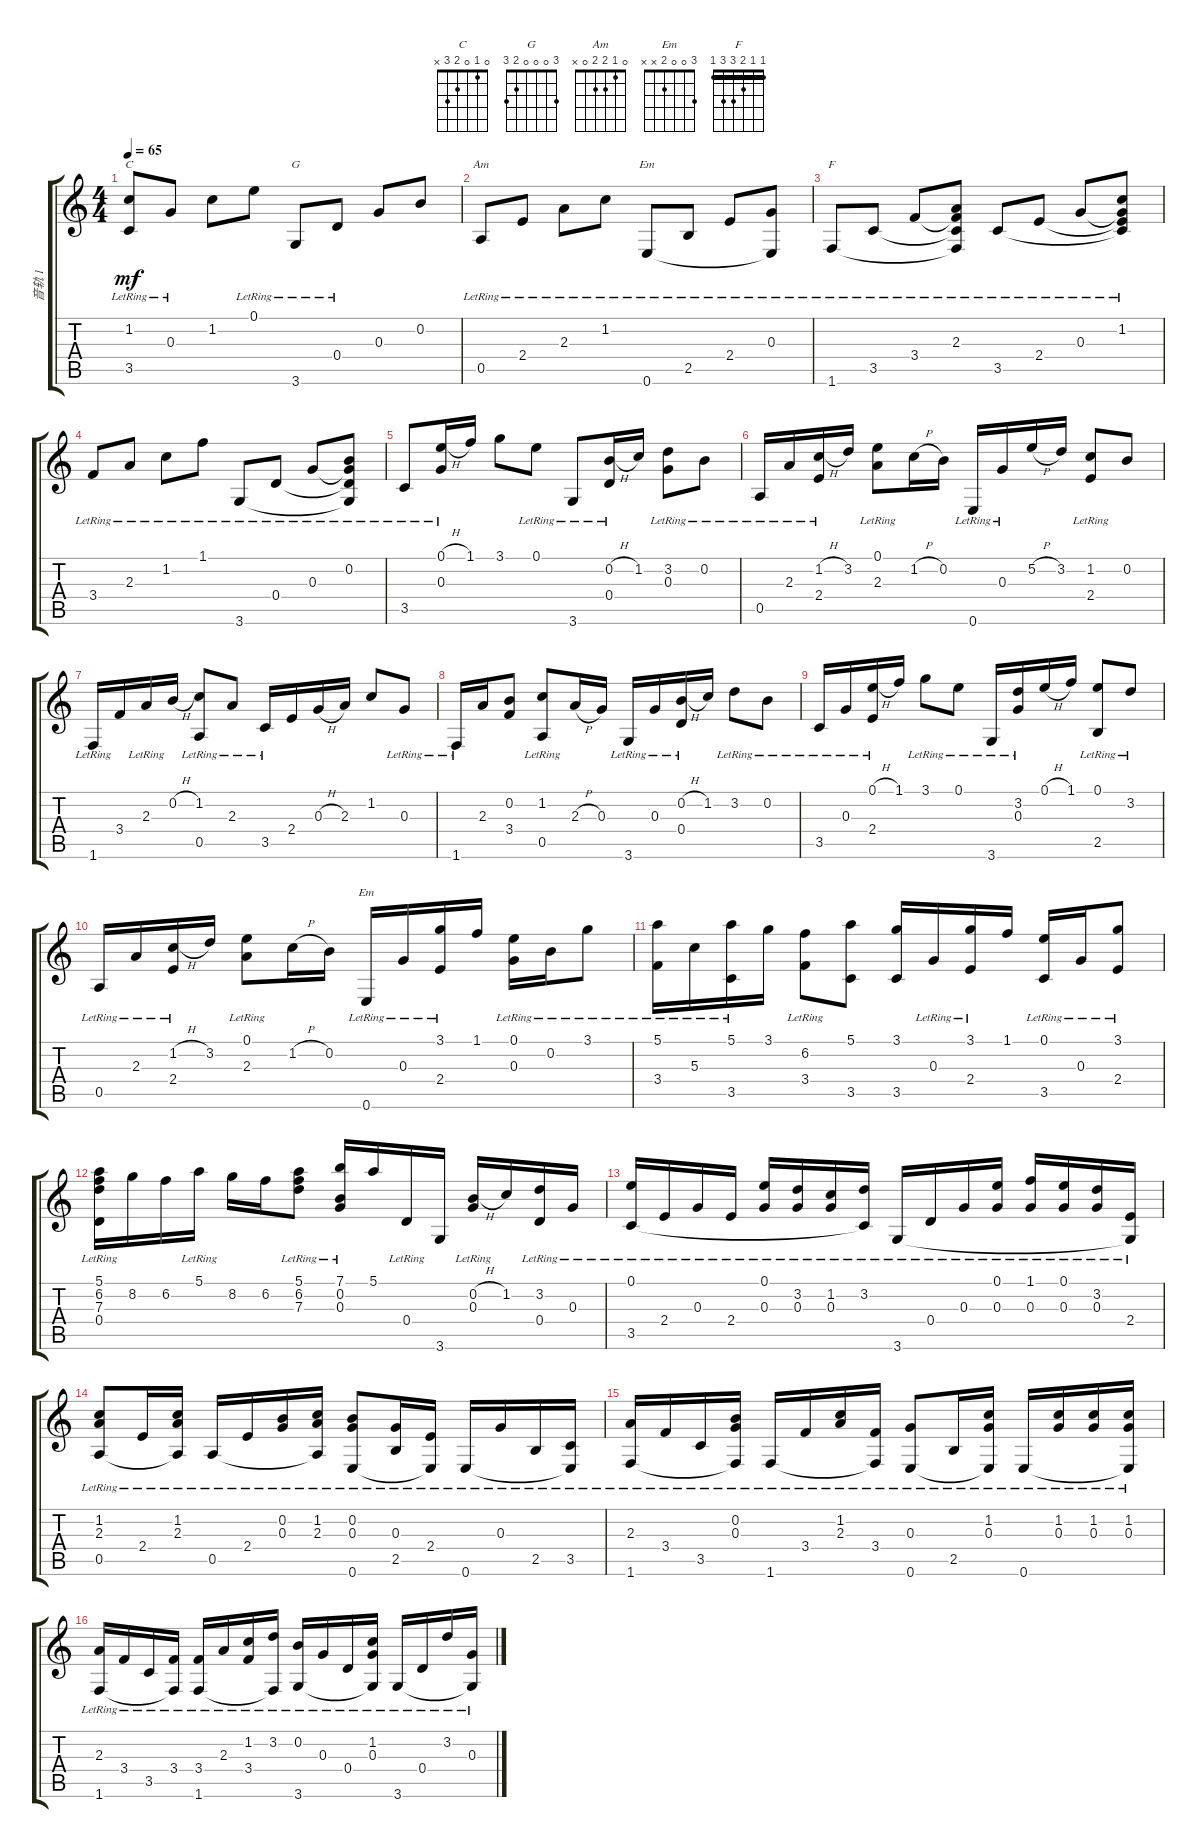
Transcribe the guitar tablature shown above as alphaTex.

\track ("音轨 1" "音轨 1") {instrument acousticguitarnylon}
\staff {score tabs}
\tuning (E4 B3 G3 D3 A2 E2) {hide}
\chord ("C" 0 1 0 2 3 x)
\chord ("G" 3 0 0 0 2 3)
\chord ("Am" 0 1 2 2 0 x)
\chord ("Em" 0 0 0 2 2 0)
\chord ("F" 1 1 2 3 3 1) {barre 1}
\chord ("Em" 3 0 0 2 x x)
\ts (4 4)
\tempo 65
\clef g2
\ks c
(1.2{lr} 3.5{lr}).8{ch "C" dy mf} 0.3{lr}.8 1.2.8 0.1{lr}.8 3.6{lr}.8{ch "G"} 0.4{lr}.8 0.3.8 0.2.8 |
0.5{lr}.8{ch "Am"} 2.4{lr}.8 2.3{lr}.8 1.2{lr}.8 0.6{lr}.8{ch "Em"} 2.5{lr}.8 2.4{lr}.8 (0.3{lr} 0.6{t}).8 |
1.6{lr}.8{ch "F"} 3.5{lr}.8 3.4{lr}.8 (2.3{lr} 3.4{t} 3.5{t} 1.6{t}).8 3.5{lr}.8 2.4{lr}.8 0.3{lr}.8 (1.2{lr} 0.3{t} 2.4{t} 3.5{t}).8 |
3.4{lr}.8 2.3{lr}.8 1.2{lr}.8 1.1{lr}.8 3.6{lr}.8 0.4{lr}.8 0.3{lr}.8 (0.2{lr} 0.3{t} 0.4{t} 3.6{t}).8 |
3.5{lr}.8 (0.1{h} 0.3{lr}).16 1.1.16 3.1.8 0.1{lr}.8 3.6{lr}.8 (0.2{h} 0.4{lr}).16 1.2.16 (3.2 0.3{lr}).8 0.2{lr}.8 |
0.5{lr}.16 2.3{lr}.16 (1.2{h} 2.4{lr}).16 3.2.16 (0.1{lr} 2.3{lr}).8 1.2{h}.16 0.2.16 0.6{lr}.16 0.3{lr}.16 5.2{h}.16 3.2.16 (1.2 2.4{lr}).8 0.2.8 |
1.6{lr}.16 3.4.16 2.3{lr}.16 0.2{h}.16 (1.2{lr} 0.5).8 2.3{lr}.8 3.5{lr}.16 2.4.16 0.3{h}.16 2.3.16 1.2.8 0.3{lr}.8 |
1.6{lr}.16 2.3.16 (0.2 3.4).8 (1.2{lr} 0.5{lr}).8 2.3{h}.16 0.3.16 3.6{lr}.16 0.3{lr}.16 (0.2{h} 0.4{lr}).16 1.2.16 3.2{lr}.8 0.2{lr}.8 |
3.5{lr}.16 0.3{lr}.16 (0.1{h} 2.4{lr}).16 1.1.16 3.1{lr}.8 0.1{lr}.8 3.6{lr}.16 (3.2{lr} 0.3{lr}).16 0.1{h}.16 1.1.16 (0.1{lr} 2.5{lr}).8 3.2{lr}.8 |
0.5{lr}.16 2.3{lr}.16 (1.2{h} 2.4{lr}).16 3.2.16 (0.1{lr} 2.3{lr}).8 1.2{h}.16 0.2.16 0.6{lr}.16{ch "Em"} 0.3{lr}.16 (3.1 2.4{lr}).16 1.1.16 (0.1 0.3{lr}).16 0.2{lr}.16 3.1{lr}.8 |
(5.1{lr} 3.4{lr}).16 5.3{lr}.16 (5.1 3.5{lr}).16 3.1.16 (6.2 3.4{lr}).8 (5.1 3.5).8 (3.1 3.5).16 0.3{lr}.16 (3.1 2.4{lr}).16 1.1.16 (0.1 3.5{lr}).16 0.3{lr}.16 (3.1{lr} 2.4{lr}).8 |
(5.1{lr} 6.2 7.3{lr} 0.4{lr}).16 8.2.16 6.2.16 5.1{lr}.16 8.2.16 6.2.16 (5.1{lr} 6.2 7.3{lr}).8 (7.1 0.2{lr} 0.3{lr}).16 5.1.16 0.4{lr}.16 3.6.16 (0.2{h} 0.3{lr}).16 1.2.16 (3.2{lr} 0.4{lr}).16 0.3{lr}.16 |
(0.1{lr} 3.5{lr}).16 2.4{lr}.16 0.3{lr}.16 2.4{lr}.16 (0.1{lr} 0.3{lr}).16 (3.2{lr} 0.3{lr}).16 (1.2{lr} 0.3{lr}).16 (3.2{lr} 3.5{t}).16 3.6{lr}.16 0.4{lr}.16 0.3{lr}.16 (0.1{lr} 0.3{lr}).16 (1.1{lr} 0.3{lr}).16 (0.1{lr} 0.3{lr}).16 (3.2{lr} 0.3{lr}).16 (2.4{lr} 3.6{t}).16 |
(1.2{lr} 2.3{lr} 0.5{lr}).8 2.4{lr}.16 (1.2{lr} 2.3{lr} 0.5{t}).16 0.5{lr}.16 2.4{lr}.16 (0.2{lr} 0.3{lr}).16 (1.2{lr} 2.3{lr} 0.5{t}).16 (0.2{lr} 0.3{lr} 0.6{lr}).8 (0.3{lr} 2.5{lr}).16 (2.4{lr} 0.6{t}).16 0.6{lr}.16 0.3{lr}.16 2.5{lr}.16 (3.5{lr} 0.6{t}).16 |
(2.3{lr} 1.6{lr}).16 3.4{lr}.16 3.5{lr}.16 (0.2{lr} 0.3{lr} 1.6{t}).16 1.6{lr}.16 3.4{lr}.16 (1.2{lr} 2.3{lr}).16 (3.4{lr} 1.6{t}).16 (0.3{lr} 0.6{lr}).8 2.5{lr}.16 (1.2{lr} 0.3{lr} 0.6{t}).16 0.6{lr}.16 (1.2{lr} 0.3{lr}).16 (1.2{lr} 0.3{lr}).16 (1.2{lr} 0.3{lr} 0.6{t}).16 |
(2.3{lr} 1.6{lr}).16 3.4{lr}.16 3.5{lr}.16 (3.4{lr} 1.6{t}).16 (3.4{lr} 1.6{lr}).16 2.3{lr}.16 (1.2{lr} 3.4{lr}).16 (3.2{lr} 1.6{t}).16 (0.2{lr} 3.6{lr}).16 0.3{lr}.16 0.4{lr}.16 (1.2{lr} 0.3{lr} 3.6{t}).16 3.6{lr}.16 0.4{lr}.16 3.2{lr}.16 (0.3{lr} 3.6{t}).16
